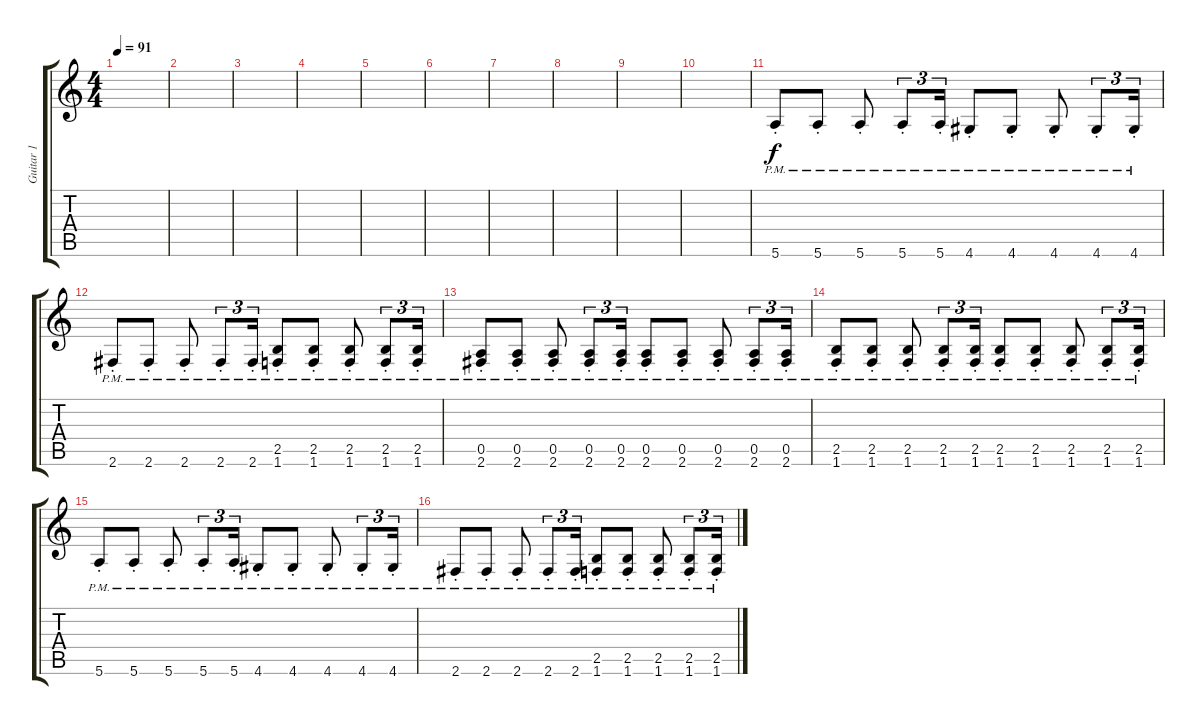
\track ("Guitar 1" "Guitar 1") {instrument overdrivenguitar}
\staff {score tabs}
\tuning (E4 B3 G3 D3 A2 E2) {hide}
\ts (4 4)
\tempo 91
\clef g2
\ks c
|
|
|
|
|
|
|
|
|
|
5.6{pm st}.8 5.6{pm st}.8 5.6{pm st}.8 5.6{pm st}.8{tu (3 2)} 5.6{pm st}.16{tu (3 2)} 4.6{pm st}.8 4.6{pm st}.8 4.6{pm st}.8 4.6{pm st}.8{tu (3 2)} 4.6{pm st}.16{tu (3 2)} |
2.6{pm st}.8 2.6{pm st}.8 2.6{pm st}.8 2.6{pm st}.8{tu (3 2)} 2.6{pm st}.16{tu (3 2)} (2.5{pm} 1.6{pm st}).8 (2.5{pm} 1.6{pm st}).8 (2.5{pm} 1.6{pm st}).8 (2.5{pm} 1.6{pm st}).8{tu (3 2)} (2.5{pm} 1.6{pm st}).16{tu (3 2)} |
(0.5{pm} 2.6{pm st}).8 (0.5{pm} 2.6{pm st}).8 (0.5{pm} 2.6{pm st}).8 (0.5{pm} 2.6{pm st}).8{tu (3 2)} (0.5{pm} 2.6{pm st}).16{tu (3 2)} (0.5{pm} 2.6{pm st}).8 (0.5{pm} 2.6{pm st}).8 (0.5{pm} 2.6{pm st}).8 (0.5{pm} 2.6{pm st}).8{tu (3 2)} (0.5{pm} 2.6{pm st}).16{tu (3 2)} |
(2.5{pm st} 1.6{pm st}).8 (2.5{pm st} 1.6{pm st}).8 (2.5{pm st} 1.6{pm st}).8 (2.5{pm st} 1.6{pm st}).8{tu (3 2)} (2.5{pm st} 1.6{pm st}).16{tu (3 2)} (2.5{pm st} 1.6{pm st}).8 (2.5{pm st} 1.6{pm st}).8 (2.5{pm st} 1.6{pm st}).8 (2.5{pm st} 1.6{pm st}).8{tu (3 2)} (2.5{pm st} 1.6{pm st}).16{tu (3 2)} |
5.6{pm st}.8 5.6{pm st}.8 5.6{pm st}.8 5.6{pm st}.8{tu (3 2)} 5.6{pm st}.16{tu (3 2)} 4.6{pm st}.8 4.6{pm st}.8 4.6{pm st}.8 4.6{pm st}.8{tu (3 2)} 4.6{pm st}.16{tu (3 2)} |
2.6{pm st}.8 2.6{pm st}.8 2.6{pm st}.8 2.6{pm st}.8{tu (3 2)} 2.6{pm st}.16{tu (3 2)} (2.5{pm} 1.6{pm st}).8 (2.5{pm} 1.6{pm st}).8 (2.5{pm} 1.6{pm st}).8 (2.5{pm} 1.6{pm st}).8{tu (3 2)} (2.5{pm} 1.6{pm st}).16{tu (3 2)}
